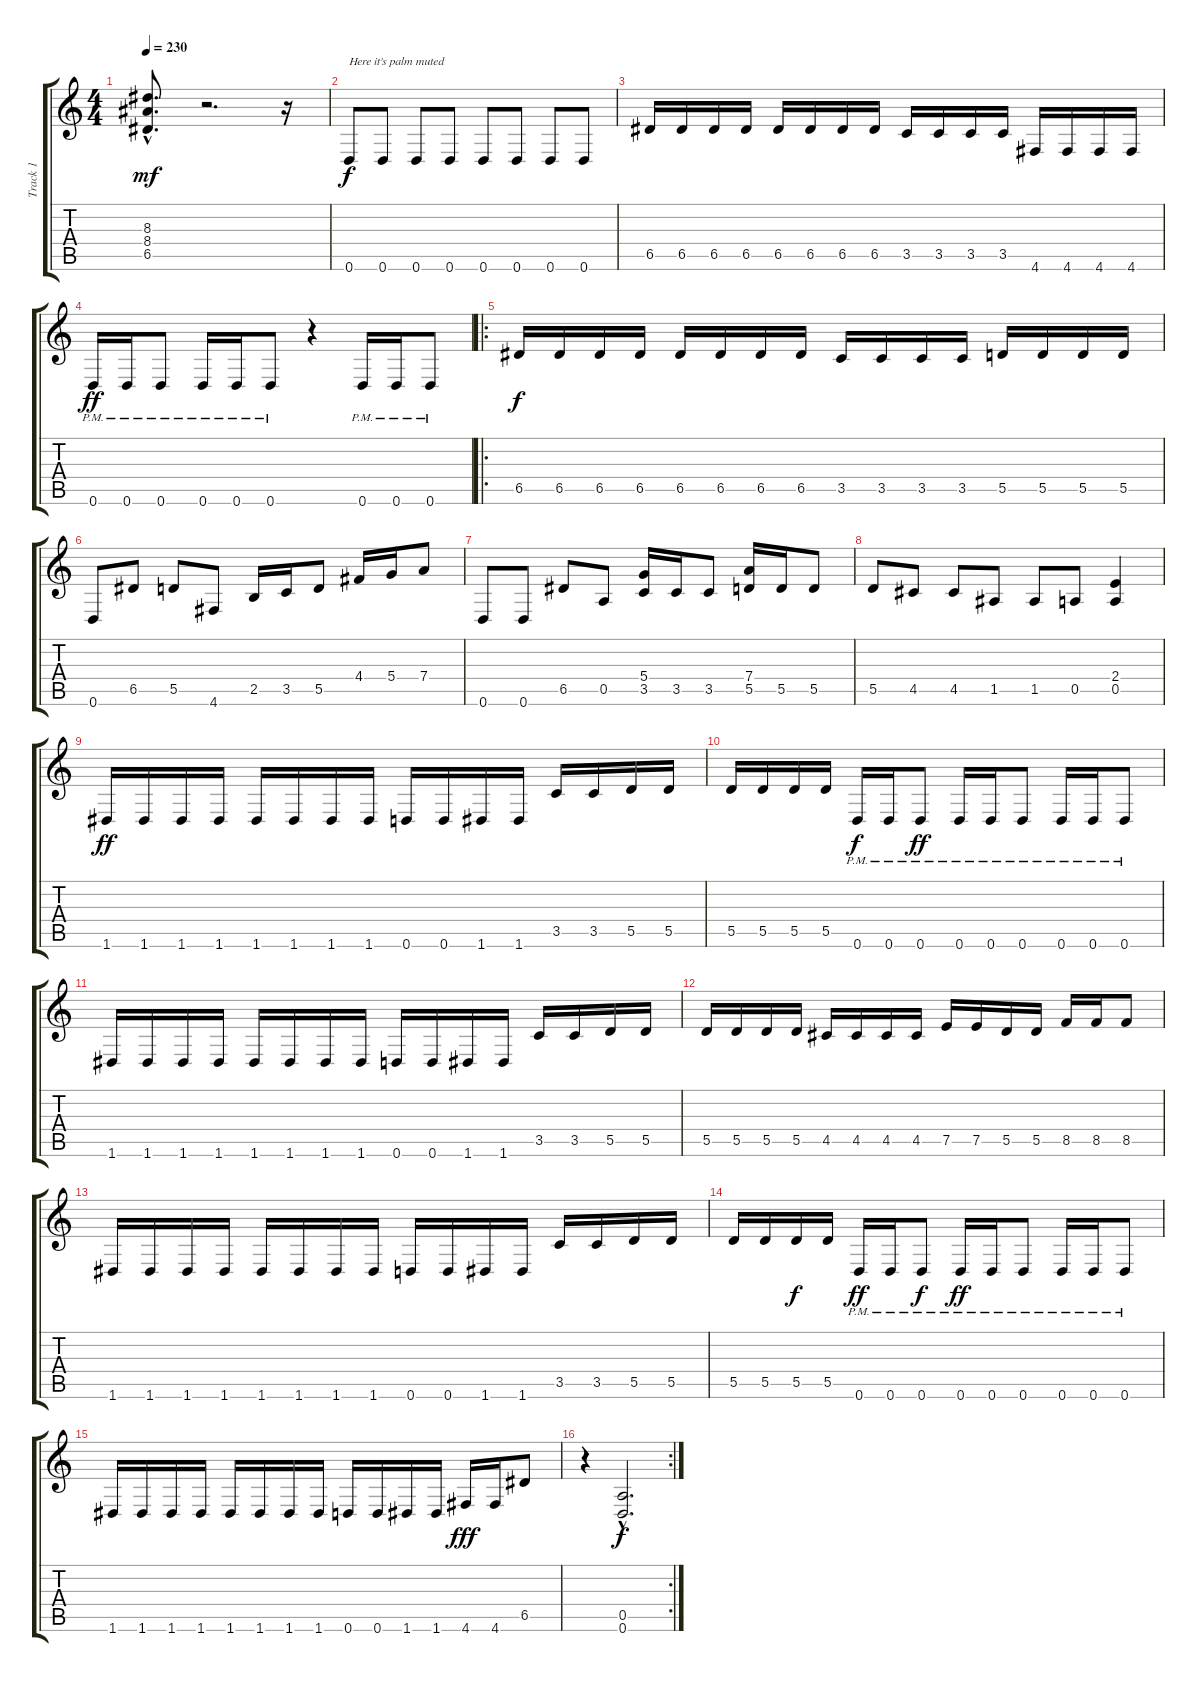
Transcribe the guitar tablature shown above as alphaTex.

\track ("Track 1" "Track 1") {instrument overdrivenguitar}
\staff {score tabs}
\tuning (E4 B3 G3 D3 A2 D2) {hide}
\ts (4 4)
\tempo 230
\clef g2
\ks c
(8.3{hac} 8.4{hac} 6.5{hac}).8{d dy mf instrument overdrivenguitar} r.2{d} r.16 |
0.6.8{txt "Here it's palm muted" dy f} 0.6.8 0.6.8 0.6.8 0.6.8 0.6.8 0.6.8 0.6.8 |
6.5.16 6.5.16 6.5.16 6.5.16 6.5.16 6.5.16 6.5.16 6.5.16 3.5.16 3.5.16 3.5.16 3.5.16 4.6.16 4.6.16 4.6.16 4.6.16 |
0.6{pm}.16{dy ff} 0.6{pm}.16 0.6{pm}.8 0.6{pm}.16 0.6{pm}.16 0.6{pm}.8 r.4 0.6{pm}.16 0.6{pm}.16 0.6{pm}.8 |
\ro
6.5.16{dy f} 6.5.16 6.5.16 6.5.16 6.5.16 6.5.16 6.5.16 6.5.16 3.5.16 3.5.16 3.5.16 3.5.16 5.5.16 5.5.16 5.5.16 5.5.16 |
0.6.8 6.5.8 5.5.8 4.6.8 2.5.16 3.5.16 5.5.8 4.4.16 5.4.16 7.4.8 |
0.6.8 0.6.8 6.5.8 0.5.8 (5.4 3.5).16 3.5.16 3.5.8 (7.4 5.5).16 5.5.16 5.5.8 |
5.5.8 4.5.8 4.5.8 1.5.8 1.5.8 0.5.8 (2.4 0.5).4 |
1.6.16{dy ff} 1.6.16 1.6.16 1.6.16 1.6.16 1.6.16 1.6.16 1.6.16 0.6.16 0.6.16 1.6.16 1.6.16 3.5.16 3.5.16 5.5.16 5.5.16 |
5.5.16 5.5.16 5.5.16 5.5.16 0.6{pm}.16{dy f} 0.6{pm}.16 0.6{pm}.8{dy ff} 0.6{pm}.16 0.6{pm}.16 0.6{pm}.8 0.6{pm}.16 0.6{pm}.16 0.6{pm}.8 |
1.6.16 1.6.16 1.6.16 1.6.16 1.6.16 1.6.16 1.6.16 1.6.16 0.6.16 0.6.16 1.6.16 1.6.16 3.5.16 3.5.16 5.5.16 5.5.16 |
5.5.16 5.5.16 5.5.16 5.5.16 4.5.16 4.5.16 4.5.16 4.5.16 7.5.16 7.5.16 5.5.16 5.5.16 8.5.16 8.5.16 8.5.8 |
1.6.16 1.6.16 1.6.16 1.6.16 1.6.16 1.6.16 1.6.16 1.6.16 0.6.16 0.6.16 1.6.16 1.6.16 3.5.16 3.5.16 5.5.16 5.5.16 |
5.5.16 5.5.16 5.5.16{dy f} 5.5.16 0.6{pm}.16{dy ff} 0.6{pm}.16 0.6{pm}.8{dy f} 0.6{pm}.16{dy ff} 0.6{pm}.16 0.6{pm}.8 0.6{pm}.16 0.6{pm}.16 0.6{pm}.8 |
1.6.16 1.6.16 1.6.16 1.6.16 1.6.16 1.6.16 1.6.16 1.6.16 0.6.16 0.6.16 1.6.16 1.6.16 4.6.16{dy fff} 4.6.16 6.5.8 |
\rc 2
r.4 (0.5{hac} 0.6{hac}).2{d dy f}
